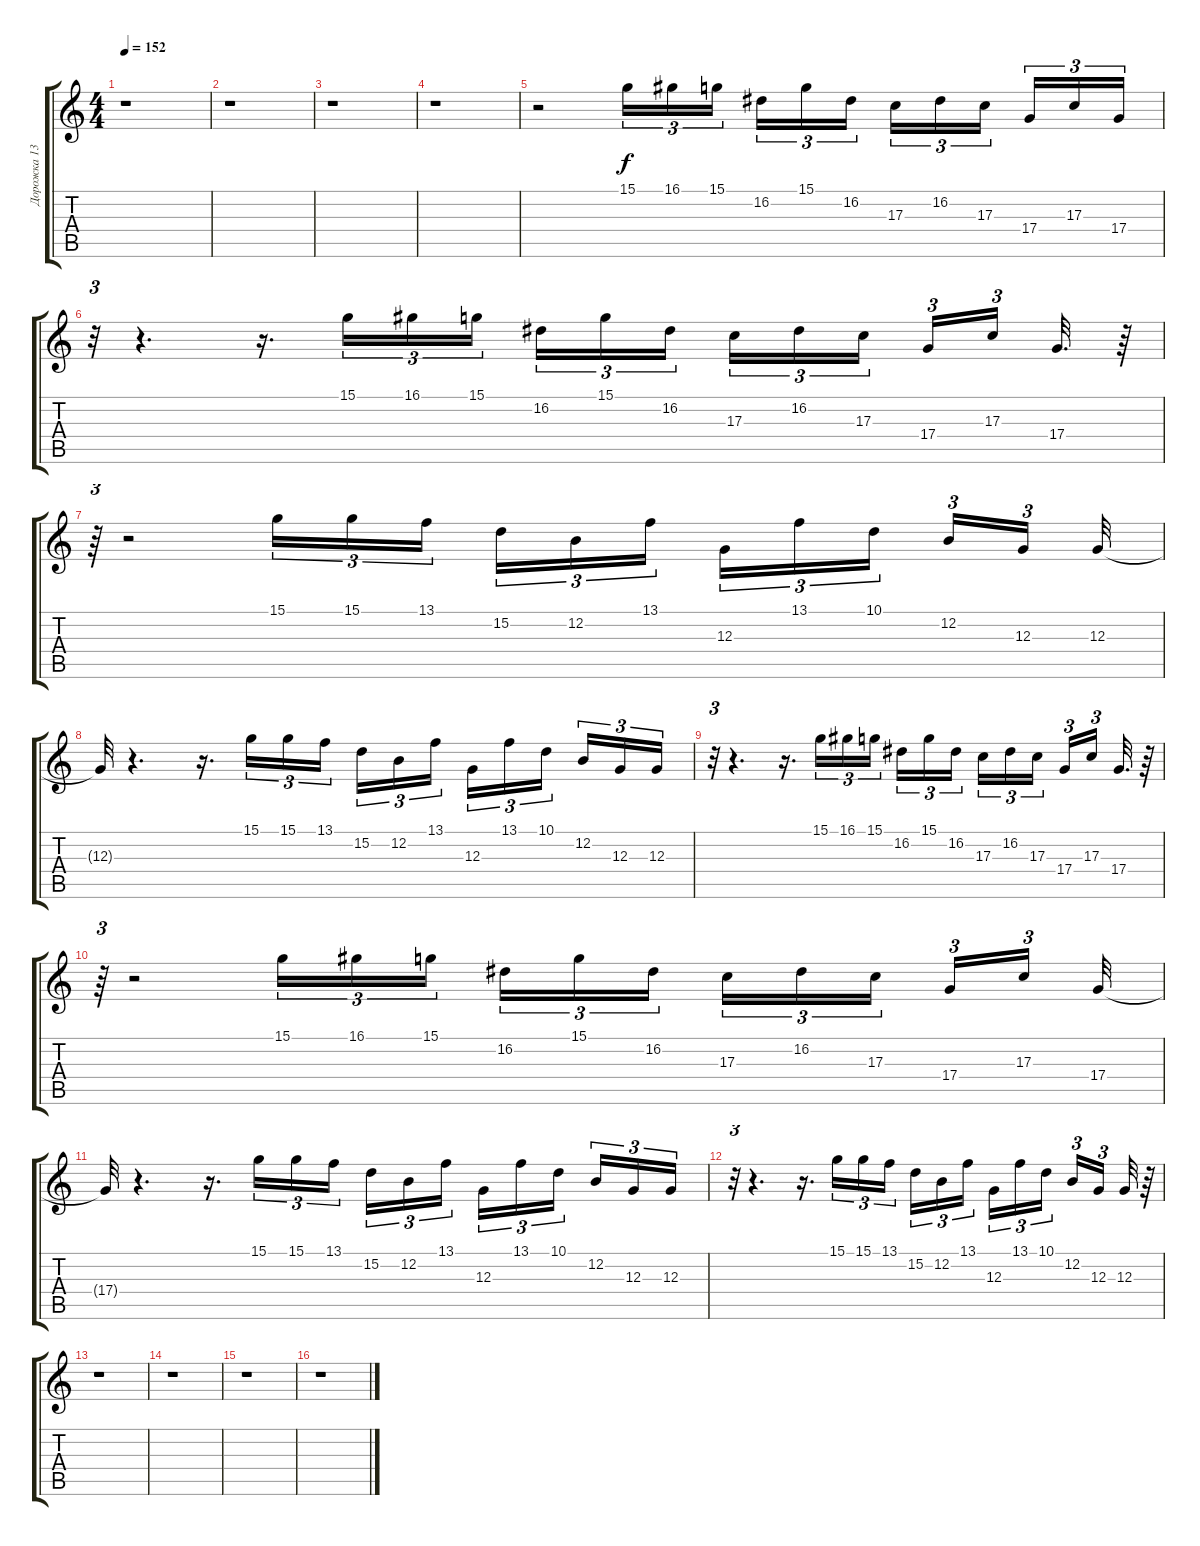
\track ("Дорожка 13" "Дорожка 13") {instrument koto}
\staff {score tabs}
\tuning (E4 B3 G3 D3 A2 E2) {hide}
\ts (4 4)
\tempo 152
\clef g2
\ks c
r.1{dy f} |
r.1 |
r.1 |
r.1 |
r.2 15.1.16{tu (3 2)} 16.1.16{tu (3 2)} 15.1.16{tu (3 2)} 16.2.16{tu (3 2)} 15.1.16{tu (3 2)} 16.2.16{tu (3 2)} 17.3.16{tu (3 2)} 16.2.16{tu (3 2)} 17.3.16{tu (3 2)} 17.4.16{tu (3 2)} 17.3.16{tu (3 2)} 17.4.16{tu (3 2)} |
r.32{tu (3 2)} r.4{d} r.16{d} 15.1.16{tu (3 2)} 16.1.16{tu (3 2)} 15.1.16{tu (3 2)} 16.2.16{tu (3 2)} 15.1.16{tu (3 2)} 16.2.16{tu (3 2)} 17.3.16{tu (3 2)} 16.2.16{tu (3 2)} 17.3.16{tu (3 2)} 17.4.16{tu (3 2)} 17.3.16{tu (3 2)} 17.4.32{d} r.64 |
r.64{tu (3 2)} r.2 15.1.16{tu (3 2)} 15.1.16{tu (3 2)} 13.1.16{tu (3 2)} 15.2.16{tu (3 2)} 12.2.16{tu (3 2)} 13.1.16{tu (3 2)} 12.3.16{tu (3 2)} 13.1.16{tu (3 2)} 10.1.16{tu (3 2)} 12.2.16{tu (3 2)} 12.3.16{tu (3 2)} 12.3.32 |
12.3{t}.32 r.4{d} r.16{d} 15.1.16{tu (3 2)} 15.1.16{tu (3 2)} 13.1.16{tu (3 2)} 15.2.16{tu (3 2)} 12.2.16{tu (3 2)} 13.1.16{tu (3 2)} 12.3.16{tu (3 2)} 13.1.16{tu (3 2)} 10.1.16{tu (3 2)} 12.2.16{tu (3 2)} 12.3.16{tu (3 2)} 12.3.16{tu (3 2)} |
r.32{tu (3 2)} r.4{d} r.16{d} 15.1.16{tu (3 2)} 16.1.16{tu (3 2)} 15.1.16{tu (3 2)} 16.2.16{tu (3 2)} 15.1.16{tu (3 2)} 16.2.16{tu (3 2)} 17.3.16{tu (3 2)} 16.2.16{tu (3 2)} 17.3.16{tu (3 2)} 17.4.16{tu (3 2)} 17.3.16{tu (3 2)} 17.4.32{d} r.64 |
r.64{tu (3 2)} r.2 15.1.16{tu (3 2)} 16.1.16{tu (3 2)} 15.1.16{tu (3 2)} 16.2.16{tu (3 2)} 15.1.16{tu (3 2)} 16.2.16{tu (3 2)} 17.3.16{tu (3 2)} 16.2.16{tu (3 2)} 17.3.16{tu (3 2)} 17.4.16{tu (3 2)} 17.3.16{tu (3 2)} 17.4.32 |
17.4{t}.32 r.4{d} r.16{d} 15.1.16{tu (3 2)} 15.1.16{tu (3 2)} 13.1.16{tu (3 2)} 15.2.16{tu (3 2)} 12.2.16{tu (3 2)} 13.1.16{tu (3 2)} 12.3.16{tu (3 2)} 13.1.16{tu (3 2)} 10.1.16{tu (3 2)} 12.2.16{tu (3 2)} 12.3.16{tu (3 2)} 12.3.16{tu (3 2)} |
r.32{tu (3 2)} r.4{d} r.16{d} 15.1.16{tu (3 2)} 15.1.16{tu (3 2)} 13.1.16{tu (3 2)} 15.2.16{tu (3 2)} 12.2.16{tu (3 2)} 13.1.16{tu (3 2)} 12.3.16{tu (3 2)} 13.1.16{tu (3 2)} 10.1.16{tu (3 2)} 12.2.16{tu (3 2)} 12.3.16{tu (3 2)} 12.3.32 r.64 |
r.1 |
r.1 |
r.1 |
r.1
